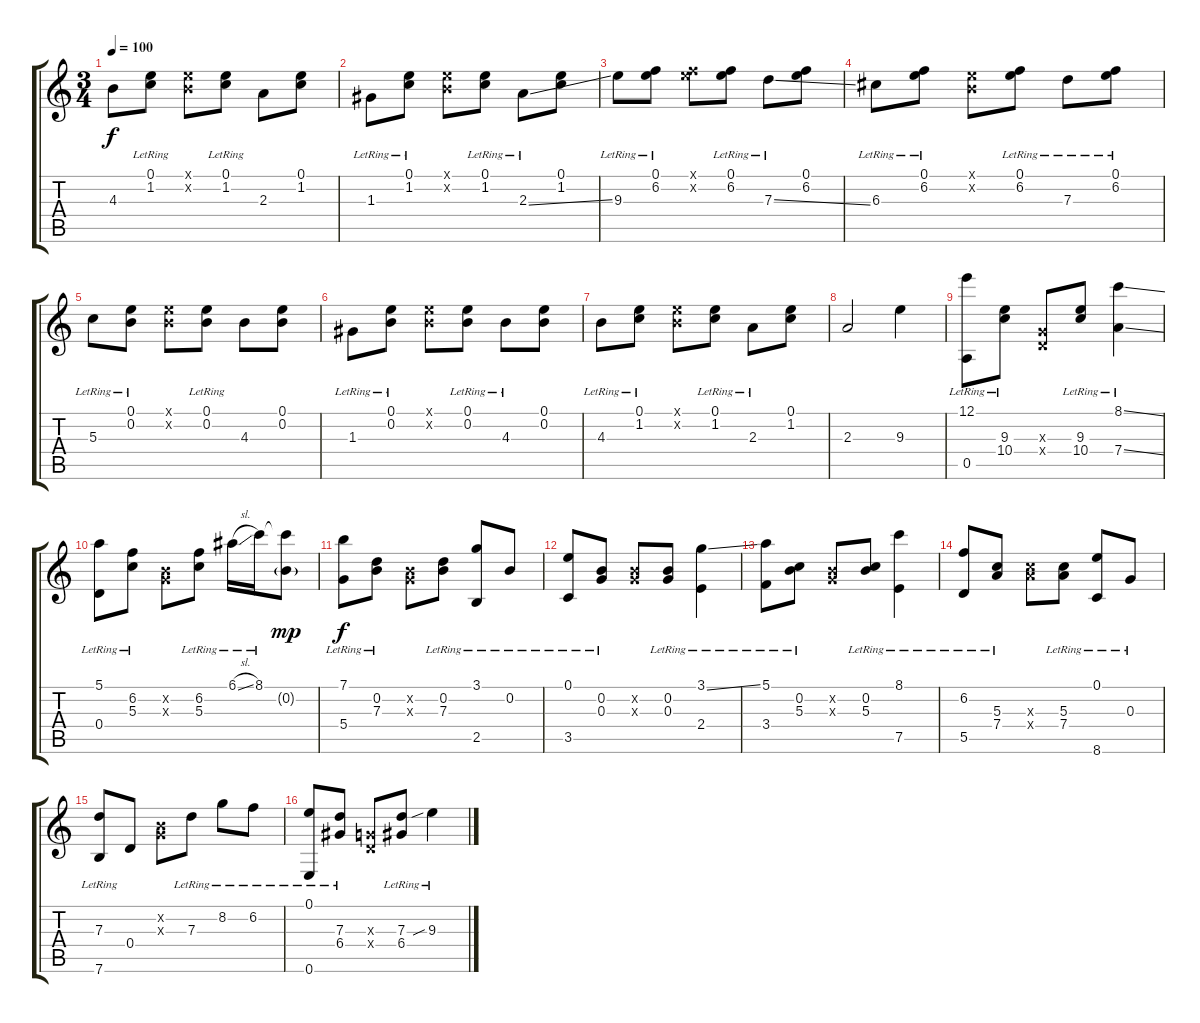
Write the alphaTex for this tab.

\track "" {instrument acousticguitarsteel}
\staff {score tabs}
\tuning (E4 B3 G3 D3 A2 E2) {hide}
\ts (3 4)
\tempo 100
\clef g2
\ks c
4.3.8{dy f} (0.1{lr} 1.2{lr}).8 (0.1{x} 0.2{x}).8 (0.1{lr} 1.2{lr}).8 2.3.8 (0.1 1.2).8 |
1.3{lr}.8 (0.1{lr} 1.2{lr}).8 (0.1{x} 0.2{x}).8 (0.1{lr} 1.2{lr}).8 2.3{ss lr}.8 (0.1 1.2).8 |
9.3{lr}.8 (0.1{lr} 6.2{lr}).8 (0.1{x} 6.2{x}).8 (0.1{lr} 6.2{lr}).8 7.3{ss lr}.8 (0.1 6.2).8 |
6.3{lr}.8 (0.1{lr} 6.2{lr}).8 (0.1{x} 0.2{x}).8 (0.1{lr} 6.2{lr}).8 7.3{lr}.8 (0.1{lr} 6.2{lr}).8 |
5.3{lr}.8 (0.1{lr} 0.2{lr}).8 (0.1{x} 0.2{x}).8 (0.1{lr} 0.2{lr}).8 4.3.8 (0.1 0.2).8 |
1.3{lr}.8 (0.1{lr} 0.2{lr}).8 (0.1{x} 0.2{x}).8 (0.1{lr} 0.2{lr}).8 4.3{lr}.8 (0.1 0.2).8 |
4.3{lr}.8 (0.1{lr} 1.2{lr}).8 (0.1{x} 0.2{x}).8 (0.1{lr} 1.2{lr}).8 2.3{lr}.8 (0.1 1.2).8 |
2.3.2 9.3.4 |
(12.1{lr} 0.5{lr}).8 (9.3{lr} 10.4{lr}).8 (0.3{x} 0.4{x}).8 (9.3{lr} 10.4{lr}).8 (8.1{ss lr} 7.4{ss lr}).4 |
(5.1{lr} 0.4{lr}).8 (6.2{lr} 5.3{lr}).8 (0.2{x} 0.3{x}).8 (6.2{lr} 5.3{lr}).8 6.1{sl lr}.16 8.1{lr}.16 (8.1{t} 0.2{g}).8{dy mp} |
(7.1{lr} 5.4{lr}).8{dy f} (0.2{lr} 7.3{lr}).8 (0.2{x} 0.3{x}).8 (0.2{lr} 7.3{lr}).8 (3.1{lr} 2.5{lr}).8 0.2{lr}.8 |
(0.1{lr} 3.5{lr}).8 (0.2{lr} 0.3{lr}).8 (0.2{x} 0.3{x}).8 (0.2{lr} 0.3{lr}).8 (3.1{ss lr} 2.4{lr}).4 |
(5.1{lr} 3.4{lr}).8 (0.2{lr} 5.3{lr}).8 (0.2{x} 0.3{x}).8 (0.2{lr} 5.3{lr}).8 (8.1{lr} 7.5{lr}).4 |
(6.2{lr} 5.5{lr}).8 (5.3{lr} 7.4{lr}).8 (5.3{x} 7.4{x}).8 (5.3{lr} 7.4{lr}).8 (0.1{lr} 8.6{lr}).8 0.3{lr}.8 |
(7.3 7.6{lr}).8 0.4.8 (0.2{x} 0.3{x}).8 7.3{lr}.8 8.2{lr}.8 6.2{lr}.8 |
(0.1{lr} 0.6{lr}).8 (7.3{lr} 6.4{lr}).8 (0.3{x} 0.4{x}).8 (7.3{lr} 6.4{lr}).8 9.3{sib lr}.4
